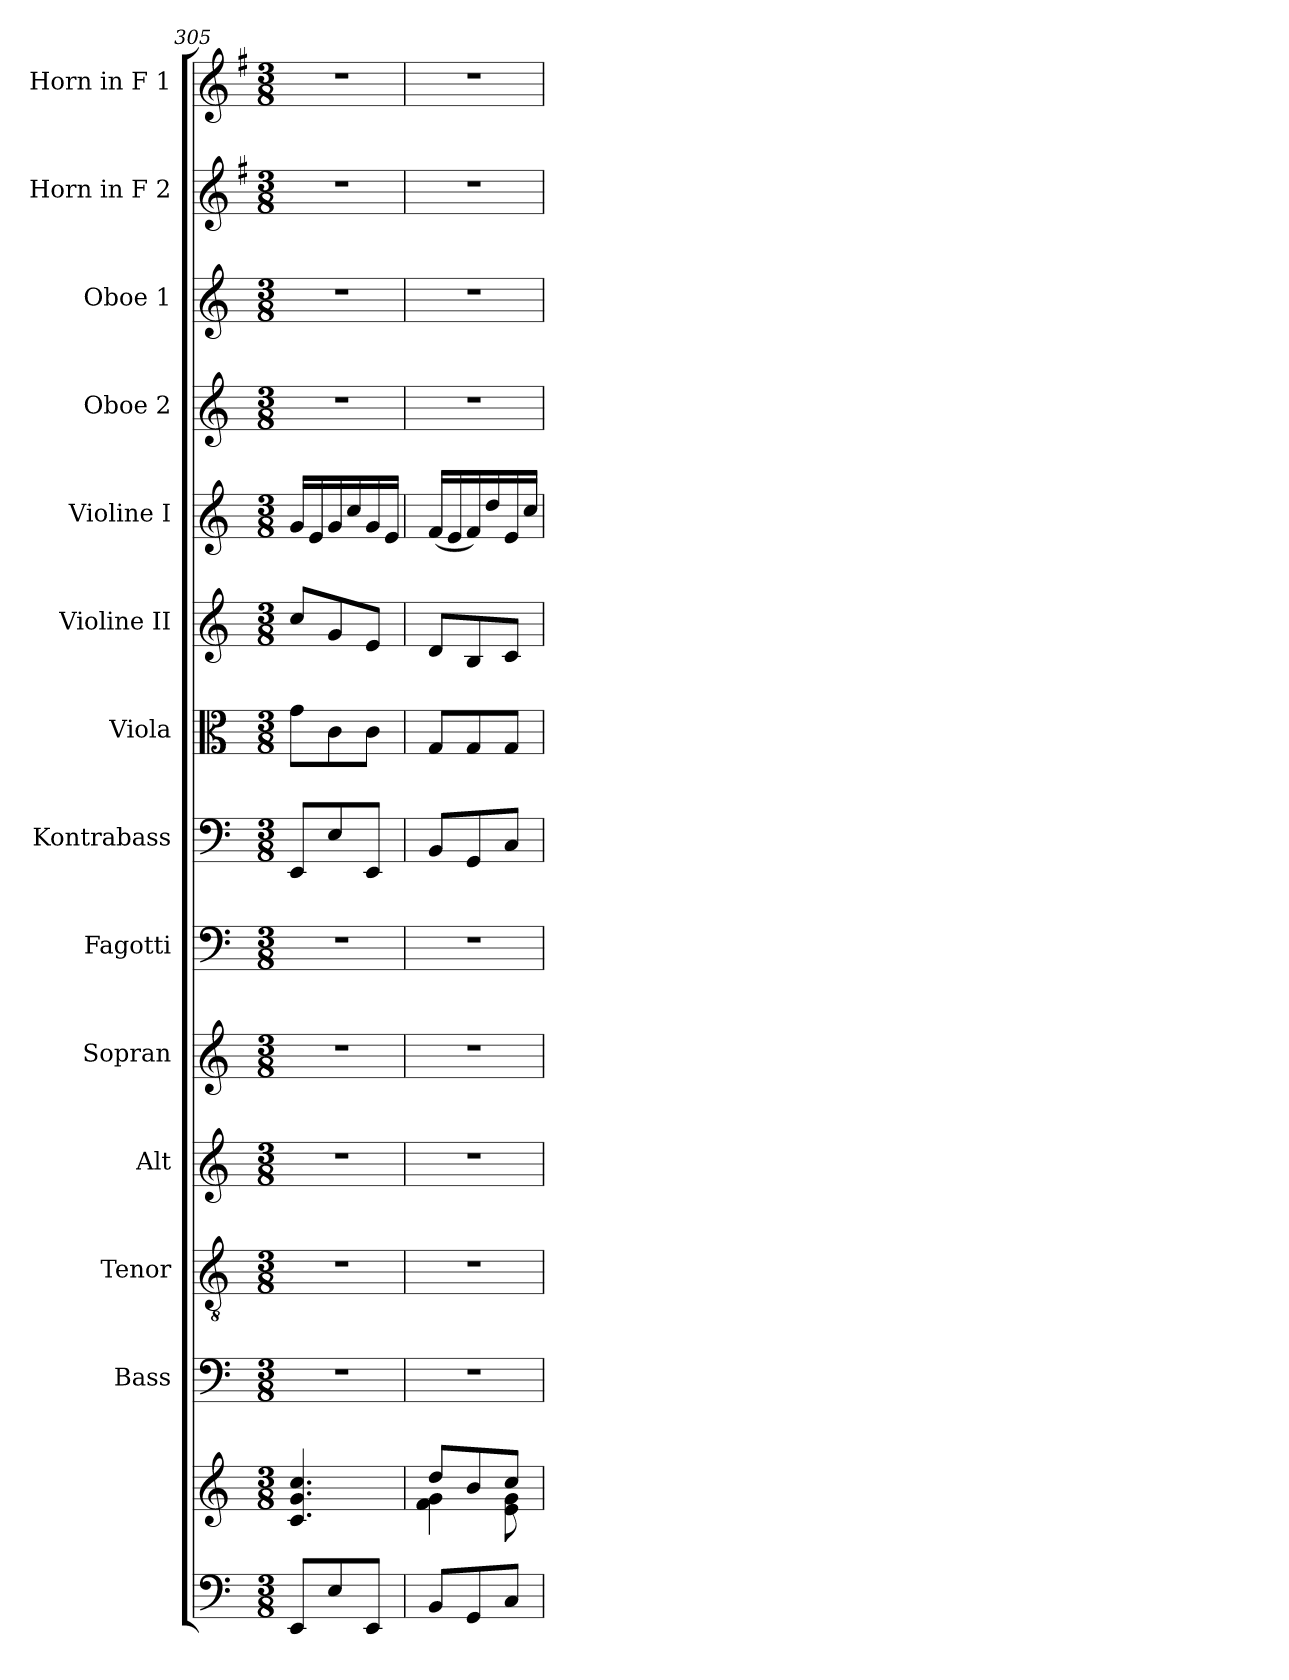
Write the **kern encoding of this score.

**kern	**kern	**kern	**kern	**kern	**kern	**kern	**kern	**kern	**kern	**kern	**kern	**kern	**kern	**kern
*part14	*part14	*part13	*part12	*part11	*part10	*part9	*part8	*part7	*part6	*part5	*part4	*part3	*part2	*part1
*staff15	*staff14	*staff13	*staff12	*staff11	*staff10	*staff9	*staff8	*staff7	*staff6	*staff5	*staff4	*staff3	*staff2	*staff1
*	*	*I"Bass	*I"Tenor	*I"Alt	*I"Sopran	*I"Fagotti	*I"Kontrabass	*I"Viola	*I"Violine II	*I"Violine I	*I"Oboe 2	*I"Oboe 1	*I"Horn in F 2	*I"Horn in F 1
*	*	*I'B.	*I'T.	*I'A.	*I'S.	*I'Fg.	*I'Kb.	*I'Vla.	*I'Vl. II	*I'Vl. I	*I'Ob. 2	*I'Ob. 1	*	*
*clefF4	*clefG2	*clefF4	*clefGv2	*clefG2	*clefG2	*clefF4	*clefF4	*clefC3	*clefG2	*clefG2	*clefG2	*clefG2	*clefG2	*clefG2
*	*	*	*	*	*	*	*ITrd7c12	*	*	*	*	*	*ITrd4c7	*ITrd4c7
*k[]	*k[]	*k[]	*k[]	*k[]	*k[]	*k[]	*k[]	*k[]	*k[]	*k[]	*k[]	*k[]	*k[]	*k[]
*C:	*C:	*C:	*C:	*C:	*C:	*C:	*C:	*C:	*C:	*C:	*C:	*C:	*C:	*C:
*M3/8	*M3/8	*M3/8	*M3/8	*M3/8	*M3/8	*M3/8	*M3/8	*M3/8	*M3/8	*M3/8	*M3/8	*M3/8	*M3/8	*M3/8
=305	=305	=305	=305	=305	=305	=305	=305	=305	=305	=305	=305	=305	=305	=305
8EE/L	4.c/ 4.g/ 4.cc/	4.r	4.r	4.r	4.r	4.r	8EEE/L	8g\L	8cc/L	16g/LL	4.r	4.r	4.r	4.r
.	.	.	.	.	.	.	.	.	.	16e/	.	.	.	.
8E/	.	.	.	.	.	.	8EE/	8c\	8g/	16g/	.	.	.	.
.	.	.	.	.	.	.	.	.	.	16cc/	.	.	.	.
8EE/J	.	.	.	.	.	.	8EEE/J	8c\J	8e/J	16g/	.	.	.	.
.	.	.	.	.	.	.	.	.	.	16e/JJ	.	.	.	.
=306	=306	=306	=306	=306	=306	=306	=306	=306	=306	=306	=306	=306	=306	=306
*	*^	*	*	*	*	*	*	*	*	*	*	*	*	*
8BB/L	8dd/L	4f\ 4g\	4.r	4.r	4.r	4.r	4.r	8BBB/L	8G/L	8d/L	(<16f/LL	4.r	4.r	4.r	4.r
.	.	.	.	.	.	.	.	.	.	.	16e/	.	.	.	.
8GG/	8b/	.	.	.	.	.	.	8GGG/	8G/	8B/	16f/)	.	.	.	.
.	.	.	.	.	.	.	.	.	.	.	16dd/	.	.	.	.
8C/J	8cc/J	8e\ 8g\	.	.	.	.	.	8CC/J	8G/J	8c/J	16e/	.	.	.	.
.	.	.	.	.	.	.	.	.	.	.	16cc/JJ	.	.	.	.
*	*v	*v	*	*	*	*	*	*	*	*	*	*	*	*	*
=	=	=	=	=	=	=	=	=	=	=	=	=	=	=
*-	*-	*-	*-	*-	*-	*-	*-	*-	*-	*-	*-	*-	*-	*-
